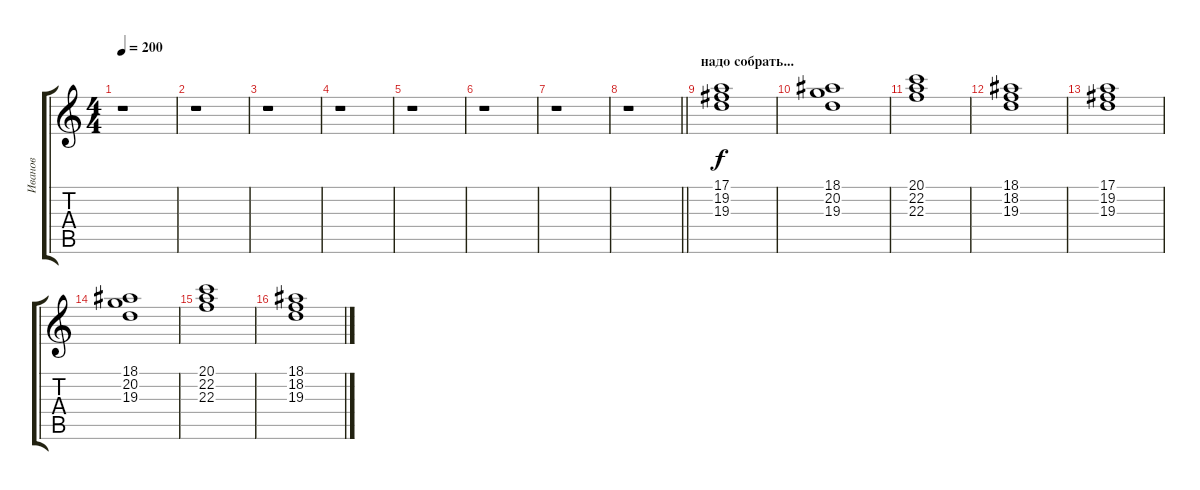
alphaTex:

\track ("Иванов" "Иванов") {instrument tremolostrings}
\staff {score tabs}
\tuning (E4 B3 G3 D3 A2 E2) {hide}
\ts (4 4)
\tempo 200
\clef g2
\ks c
r.1{dy f} |
r.1 |
r.1 |
r.1 |
r.1 |
r.1 |
r.1 |
\barLineRight lightlight
r.1 |
\section ("" "надо собрать...")
(17.1 19.2 19.3).1{instrument orchestralharp} |
(18.1 20.2 19.3).1 |
(20.1 22.2 22.3).1 |
(18.1 18.2 19.3).1 |
(17.1 19.2 19.3).1 |
(18.1 20.2 19.3).1 |
(20.1 22.2 22.3).1 |
(18.1 18.2 19.3).1
